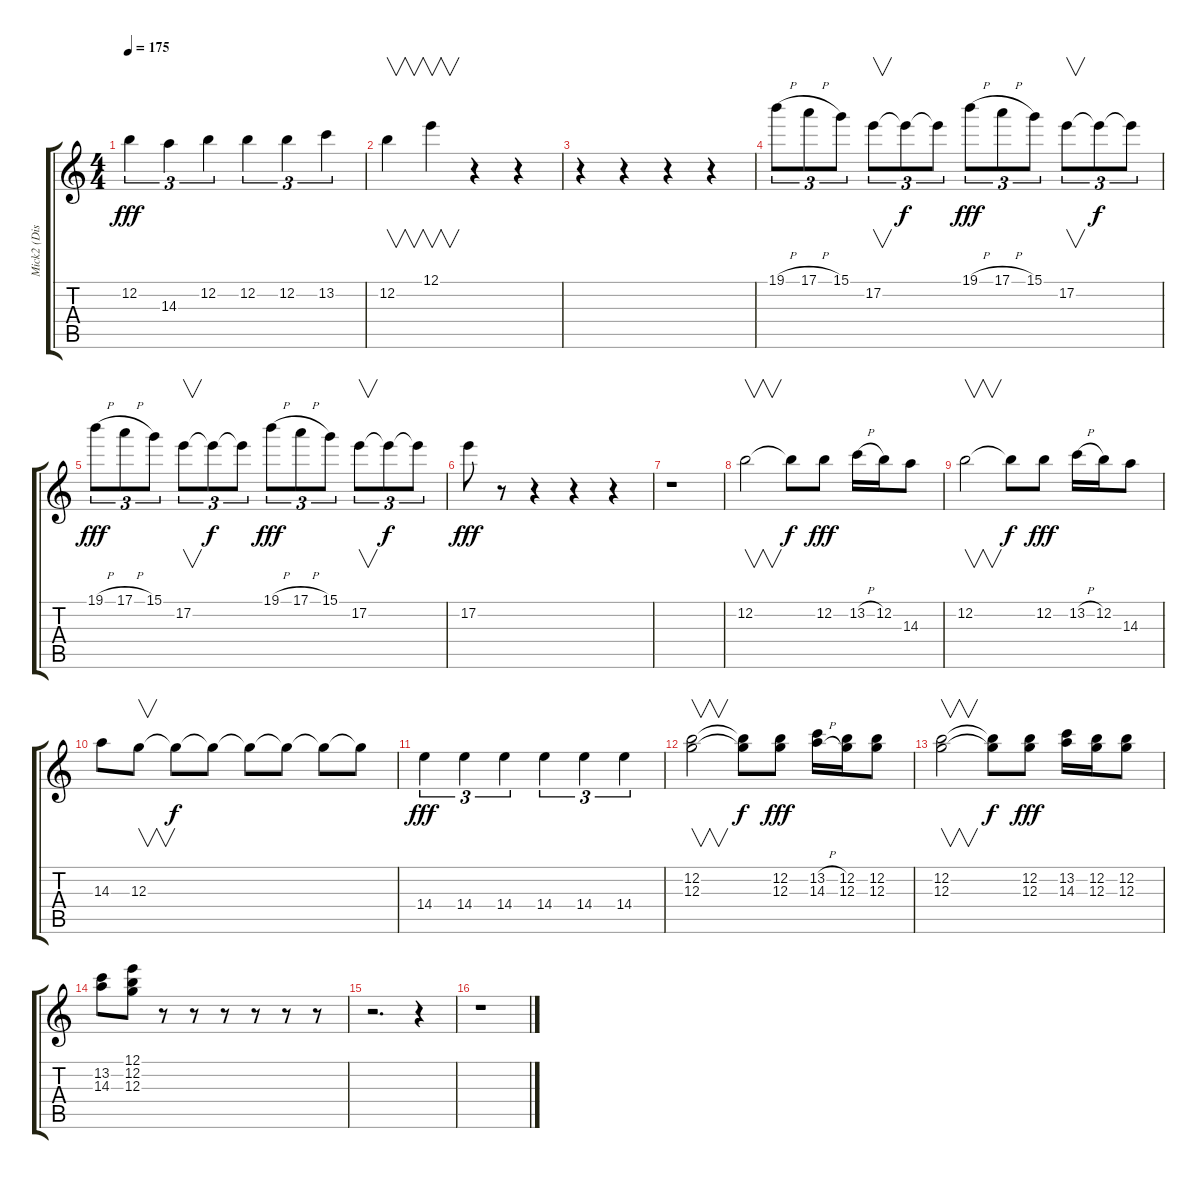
\track ("Mick2 (Distortion Guitar)" "Mick2 (Dis") {instrument distortionguitar}
\staff {score tabs}
\tuning (E4 B3 G3 D3 A2 D2) {hide}
\ts (4 4)
\tempo 175
\clef g2
\ks c
12.2.4{tu (3 2) dy fff} 14.3.4{tu (3 2)} 12.2.4{tu (3 2)} 12.2.4{tu (3 2)} 12.2.4{tu (3 2)} 13.2.4{tu (3 2)} |
12.2.4{v} 12.1.4{v} r.4 r.4 |
r.4 r.4 r.4 r.4 |
19.1{h}.8{tu (3 2)} 17.1{h}.8{tu (3 2)} 15.1.8{tu (3 2)} 17.2.8{v tu (3 2)} 17.2{t}.8{tu (3 2) dy f} 17.2{t}.8{tu (3 2)} 19.1{h}.8{tu (3 2) dy fff} 17.1{h}.8{tu (3 2)} 15.1.8{tu (3 2)} 17.2.8{v tu (3 2)} 17.2{t}.8{tu (3 2) dy f} 17.2{t}.8{tu (3 2)} |
19.1{h}.8{tu (3 2) dy fff} 17.1{h}.8{tu (3 2)} 15.1.8{tu (3 2)} 17.2.8{v tu (3 2)} 17.2{t}.8{tu (3 2) dy f} 17.2{t}.8{tu (3 2)} 19.1{h}.8{tu (3 2) dy fff} 17.1{h}.8{tu (3 2)} 15.1.8{tu (3 2)} 17.2.8{v tu (3 2)} 17.2{t}.8{tu (3 2) dy f} 17.2{t}.8{tu (3 2)} |
17.2.8{dy fff} r.8 r.4 r.4 r.4 |
r.1 |
12.2.2{v} 12.2{t}.8{dy f} 12.2.8{dy fff} 13.2{h}.16 12.2.16 14.3.8 |
12.2.2{v} 12.2{t}.8{dy f} 12.2.8{dy fff} 13.2{h}.16 12.2.16 14.3.8 |
14.3.8 12.3.8{v} 12.3{t}.8{dy f} 12.3{t}.8 12.3{t}.8 12.3{t}.8 12.3{t}.8 12.3{t}.8 |
14.4.4{tu (3 2) dy fff} 14.4.4{tu (3 2)} 14.4.4{tu (3 2)} 14.4.4{tu (3 2)} 14.4.4{tu (3 2)} 14.4.4{tu (3 2)} |
(12.2 12.3).2{v} (12.2{t} 12.3{t}).8{dy f} (12.2 12.3).8{dy fff} (13.2{h} 14.3{h}).16 (12.2 12.3).16 (12.2 12.3).8 |
(12.2 12.3).2{v} (12.2{t} 12.3{t}).8{dy f} (12.2 12.3).8{dy fff} (13.2 14.3).16 (12.2 12.3).16 (12.2 12.3).8 |
(13.2 14.3).8 (12.1 12.2 12.3).8 r.8 r.8 r.8 r.8 r.8 r.8 |
r.2{d} r.4 |
r.1
